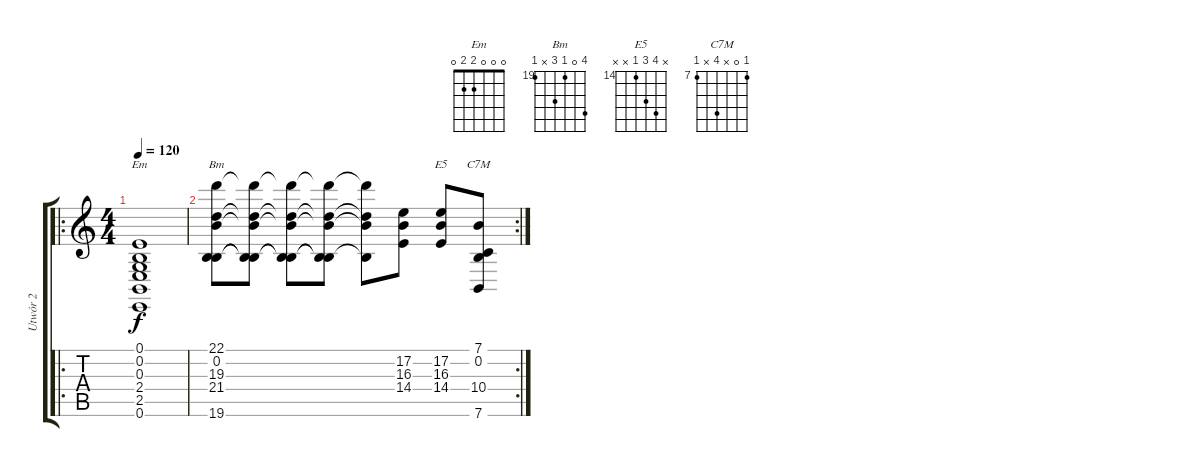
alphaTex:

\track ("Utwór 2" "Utwór 2") {instrument acousticgrandpiano}
\staff {score tabs}
\tuning (E4 B3 G3 D3 A2 E2) {hide}
\chord ("Em" 0 0 0 2 2 0)
\chord ("Bm" 22 0 19 21 x 19) {firstfret 19}
\chord ("E5" x 17 16 14 x x) {firstfret 14}
\chord ("C7M" 7 0 x 10 x 7) {firstfret 7}
\ro
\ts (4 4)
\tempo 120
\clef g2
\ks c
(0.1 0.2 0.3 2.4 2.5 0.6).1{ch "Em" dy f instrument acousticgrandpiano} |
\rc 2
(22.1 0.2 19.3 21.4 19.6).8{ch "Bm"} (22.1{t} 0.2{t} 19.3{t} 21.4{t} 19.6{t}).8 (22.1{t} 0.2{t} 19.3{t} 21.4{t} 19.6{t}).8 (22.1{t} 0.2{t} 19.3{t} 21.4{t} 19.6{t}).8 (22.1{t} 0.2{t} 19.3{t} 21.4{t}).8 (17.2 16.3 14.4).8 (17.2 16.3 14.4).8{ch "E5"} (7.1 0.2 10.4 7.6).8{ch "C7M"}
